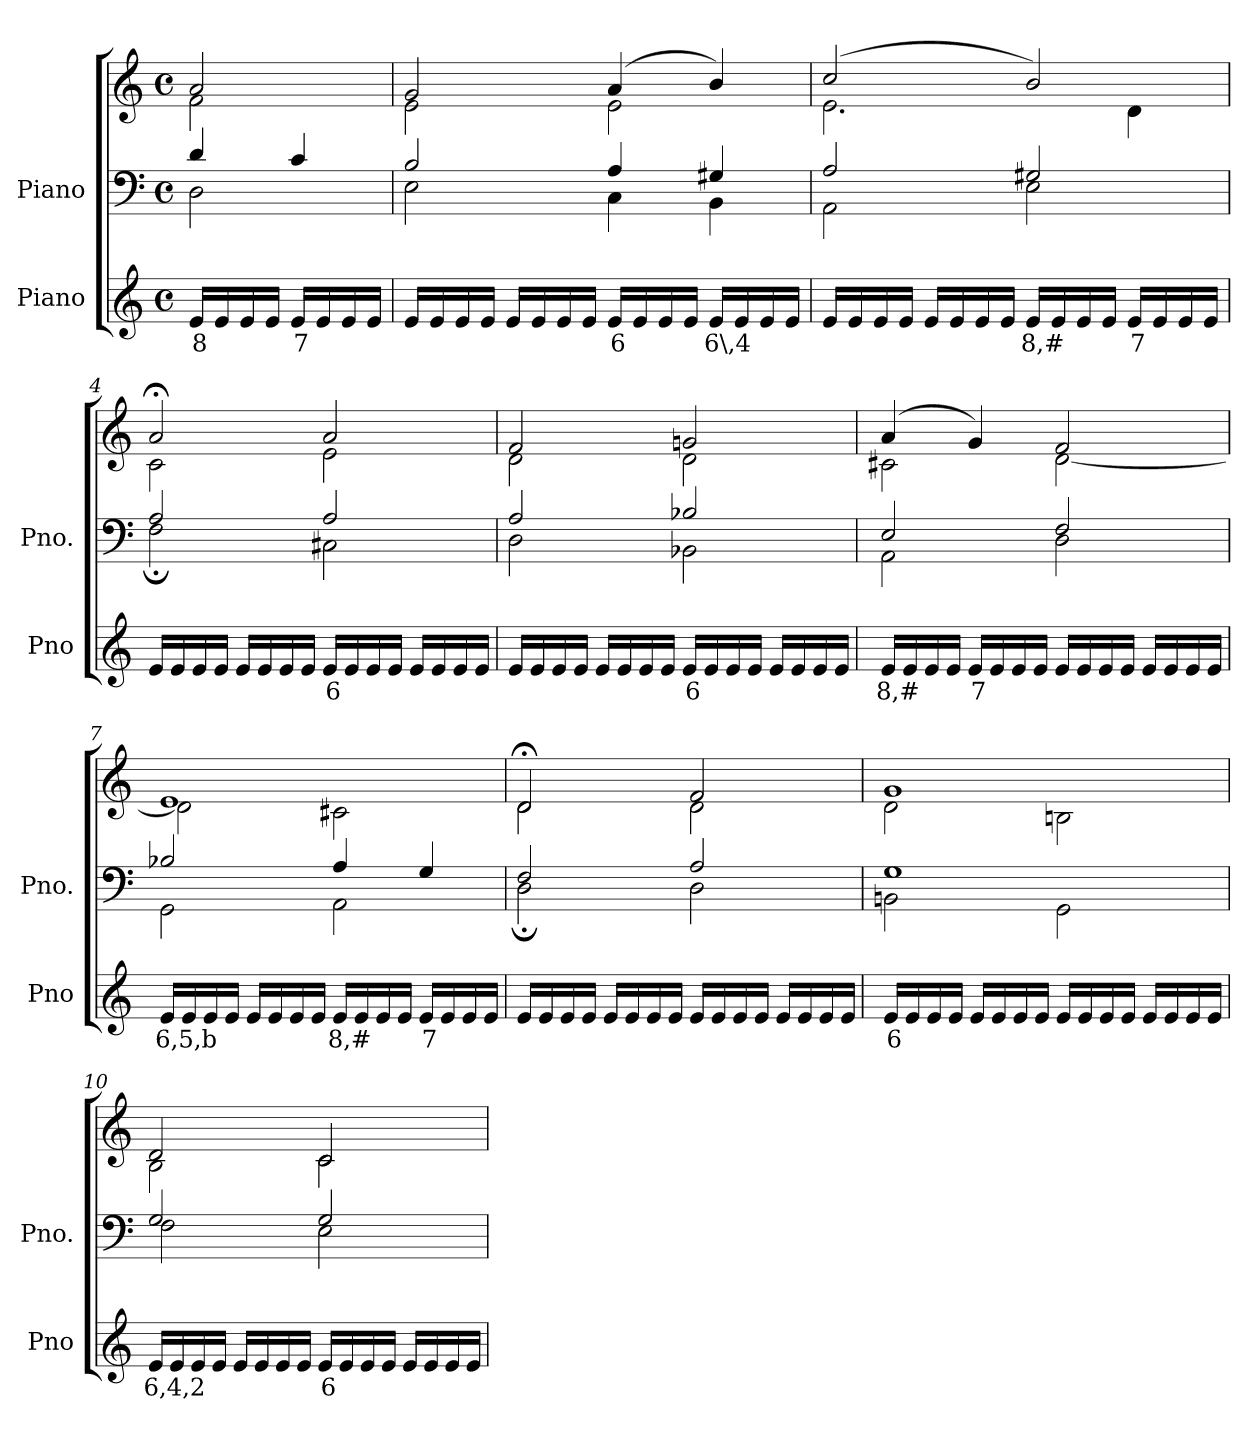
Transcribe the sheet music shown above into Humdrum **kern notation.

**kern	**text	**kern	**kern
*part2	*part2	*part1	*part1
*staff3	*staff3	*staff2	*staff1
*I"Piano	*	*I"Piano	*
*I'Pno	*	*I'Pno.	*
*clefG2	*	*clefF4	*clefG2
*k[]	*	*k[]	*k[]
*M4/4	*	*M4/4	*M4/4
*met(c)	*	*met(c)	*met(c)
=1	=1	=1	=1
!	!LO:LY:b	!	!
*	*	*^	*^
16e/LL	8	4d/	2D\	2a/	2f\
16e/	.	.	.	.	.
16e/	.	.	.	.	.
16e/JJ	.	.	.	.	.
!	!LO:LY:b	!	!	!	!
16e/LL	7	4c/	.	.	.
16e/	.	.	.	.	.
16e/	.	.	.	.	.
16e/JJ	.	.	.	.	.
=2	=2	=2	=2	=2	=2
16e/LL	.	2B/	2E\	2g/	2e\
16e/	.	.	.	.	.
16e/	.	.	.	.	.
16e/JJ	.	.	.	.	.
16e/LL	.	.	.	.	.
16e/	.	.	.	.	.
16e/	.	.	.	.	.
16e/JJ	.	.	.	.	.
!	!LO:LY:b	!	!	!	!
16e/LL	6	4A/	4C\	(>4a/	2e\
16e/	.	.	.	.	.
16e/	.	.	.	.	.
16e/JJ	.	.	.	.	.
!	!LO:LY:b	!	!	!	!
16e/LL	6\,4	4G#X/	4BB\	4b/)	.
16e/	.	.	.	.	.
16e/	.	.	.	.	.
16e/JJ	.	.	.	.	.
=3	=3	=3	=3	=3	=3
16e/LL	.	2A/	2AA\	(>2cc/	2.e\
16e/	.	.	.	.	.
16e/	.	.	.	.	.
16e/JJ	.	.	.	.	.
16e/LL	.	.	.	.	.
16e/	.	.	.	.	.
16e/	.	.	.	.	.
16e/JJ	.	.	.	.	.
!	!LO:LY:b	!	!	!	!
16e/LL	8,#	2G#X/	2E\	2b/)	.
16e/	.	.	.	.	.
16e/	.	.	.	.	.
16e/JJ	.	.	.	.	.
!	!LO:LY:b	!	!	!	!
16e/LL	7	.	.	.	4d\
16e/	.	.	.	.	.
16e/	.	.	.	.	.
16e/JJ	.	.	.	.	.
=4	=4	=4	=4	=4	=4
16e/LL	.	2A/	2F;\	2a;</	2c\
16e/	.	.	.	.	.
16e/	.	.	.	.	.
16e/JJ	.	.	.	.	.
16e/LL	.	.	.	.	.
16e/	.	.	.	.	.
16e/	.	.	.	.	.
16e/JJ	.	.	.	.	.
!	!LO:LY:b	!	!	!	!
16e/LL	6	2A/	2C#X\	2a/	2e\
16e/	.	.	.	.	.
16e/	.	.	.	.	.
16e/JJ	.	.	.	.	.
16e/LL	.	.	.	.	.
16e/	.	.	.	.	.
16e/	.	.	.	.	.
16e/JJ	.	.	.	.	.
=5	=5	=5	=5	=5	=5
16e/LL	.	2A/	2D\	2f/	2d\
16e/	.	.	.	.	.
16e/	.	.	.	.	.
16e/JJ	.	.	.	.	.
16e/LL	.	.	.	.	.
16e/	.	.	.	.	.
16e/	.	.	.	.	.
16e/JJ	.	.	.	.	.
!	!LO:LY:b	!	!	!	!
16e/LL	6	2B-X/	2BB-X\	2gn/	2d\
16e/	.	.	.	.	.
16e/	.	.	.	.	.
16e/JJ	.	.	.	.	.
16e/LL	.	.	.	.	.
16e/	.	.	.	.	.
16e/	.	.	.	.	.
16e/JJ	.	.	.	.	.
=6	=6	=6	=6	=6	=6
!	!LO:LY:b	!	!	!	!
16e/LL	8,#	2E/	2AA\	(>4a/	2c#X\
16e/	.	.	.	.	.
16e/	.	.	.	.	.
16e/JJ	.	.	.	.	.
!	!LO:LY:b	!	!	!	!
16e/LL	7	.	.	4g/)	.
16e/	.	.	.	.	.
16e/	.	.	.	.	.
16e/JJ	.	.	.	.	.
16e/LL	.	2F/	2D\	2f/	[2d\
16e/	.	.	.	.	.
16e/	.	.	.	.	.
16e/JJ	.	.	.	.	.
16e/LL	.	.	.	.	.
16e/	.	.	.	.	.
16e/	.	.	.	.	.
16e/JJ	.	.	.	.	.
=7	=7	=7	=7	=7	=7
!	!LO:LY:b	!	!	!	!
16e/LL	6,5,b	2B-X/	2GG\	1e	2d\]
16e/	.	.	.	.	.
16e/	.	.	.	.	.
16e/JJ	.	.	.	.	.
16e/LL	.	.	.	.	.
16e/	.	.	.	.	.
16e/	.	.	.	.	.
16e/JJ	.	.	.	.	.
!	!LO:LY:b	!	!	!	!
16e/LL	8,#	4A/	2AA\	.	2c#X\
16e/	.	.	.	.	.
16e/	.	.	.	.	.
16e/JJ	.	.	.	.	.
!	!LO:LY:b	!	!	!	!
16e/LL	7	4G/	.	.	.
16e/	.	.	.	.	.
16e/	.	.	.	.	.
16e/JJ	.	.	.	.	.
=8	=8	=8	=8	=8	=8
16e/LL	.	2F/	2D;\	2d;</	2d\
16e/	.	.	.	.	.
16e/	.	.	.	.	.
16e/JJ	.	.	.	.	.
16e/LL	.	.	.	.	.
16e/	.	.	.	.	.
16e/	.	.	.	.	.
16e/JJ	.	.	.	.	.
16e/LL	.	2A/	2D\	2f/	2d\
16e/	.	.	.	.	.
16e/	.	.	.	.	.
16e/JJ	.	.	.	.	.
16e/LL	.	.	.	.	.
16e/	.	.	.	.	.
16e/	.	.	.	.	.
16e/JJ	.	.	.	.	.
=9	=9	=9	=9	=9	=9
!	!LO:LY:b	!	!	!	!
16e/LL	6	1G	2BBn\	1g	2d\
16e/	.	.	.	.	.
16e/	.	.	.	.	.
16e/JJ	.	.	.	.	.
16e/LL	.	.	.	.	.
16e/	.	.	.	.	.
16e/	.	.	.	.	.
16e/JJ	.	.	.	.	.
16e/LL	.	.	2GG\	.	2Bn\
16e/	.	.	.	.	.
16e/	.	.	.	.	.
16e/JJ	.	.	.	.	.
16e/LL	.	.	.	.	.
16e/	.	.	.	.	.
16e/	.	.	.	.	.
16e/JJ	.	.	.	.	.
=10	=10	=10	=10	=10	=10
!	!LO:LY:b	!	!	!	!
16e/LL	6,4,2	2G/	2F\	2d/	2B\
16e/	.	.	.	.	.
16e/	.	.	.	.	.
16e/JJ	.	.	.	.	.
16e/LL	.	.	.	.	.
16e/	.	.	.	.	.
16e/	.	.	.	.	.
16e/JJ	.	.	.	.	.
!	!LO:LY:b	!	!	!	!
16e/LL	6	2G/	2E\	2c/	2c\
16e/	.	.	.	.	.
16e/	.	.	.	.	.
16e/JJ	.	.	.	.	.
16e/LL	.	.	.	.	.
16e/	.	.	.	.	.
16e/	.	.	.	.	.
16e/JJ	.	.	.	.	.
*	*	*v	*v	*	*
*	*	*	*v	*v
=	=	=	=
*-	*-	*-	*-
